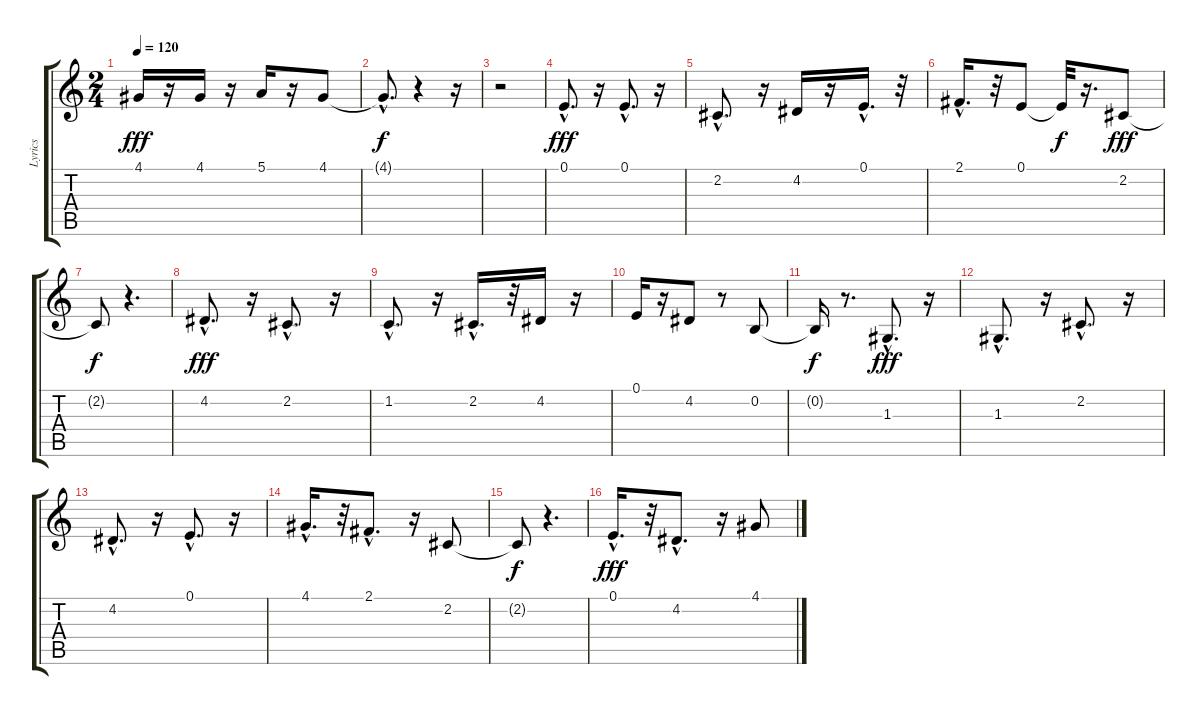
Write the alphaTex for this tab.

\track ("Lyrics" "Lyrics") {instrument flute}
\staff {score tabs}
\tuning (E4 B3 G3 D3 A2 E2) {hide}
\ts (2 4)
\tempo 120
\clef g2
\ks c
4.1.16{dy fff} r.16 4.1.16 r.16 5.1.16 r.16 4.1.8 |
4.1{hac t}.8{d dy f} r.4 r.16 |
r.2 |
0.1{hac}.8{d dy fff} r.16 0.1{hac}.8{d} r.16 |
2.2{hac}.8{d} r.16 4.2.16 r.16 0.1{hac}.16{d} r.32 |
2.1{hac}.16{d} r.32 0.1.8 0.1{t}.32{dy f} r.16{d} 2.2.8{dy fff} |
2.2{t}.8{dy f} r.4{d} |
4.2{hac}.8{d dy fff} r.16 2.2{hac}.8{d} r.16 |
1.2{hac}.8{d} r.16 2.2{hac}.16{d} r.32 4.2.16 r.16 |
0.1.16 r.16 4.2.8 r.8 0.2.8 |
0.2{t}.16{dy f} r.8{d} 1.3{hac}.8{d dy fff} r.16 |
1.3{hac}.8{d} r.16 2.2{hac}.8{d} r.16 |
4.2{hac}.8{d} r.16 0.1{hac}.8{d} r.16 |
4.1{hac}.16{d} r.32 2.1{hac}.8{d} r.16 2.2.8 |
2.2{t}.8{dy f} r.4{d} |
0.1{hac}.16{d dy fff} r.32 4.2{hac}.8{d} r.16 4.1.8
